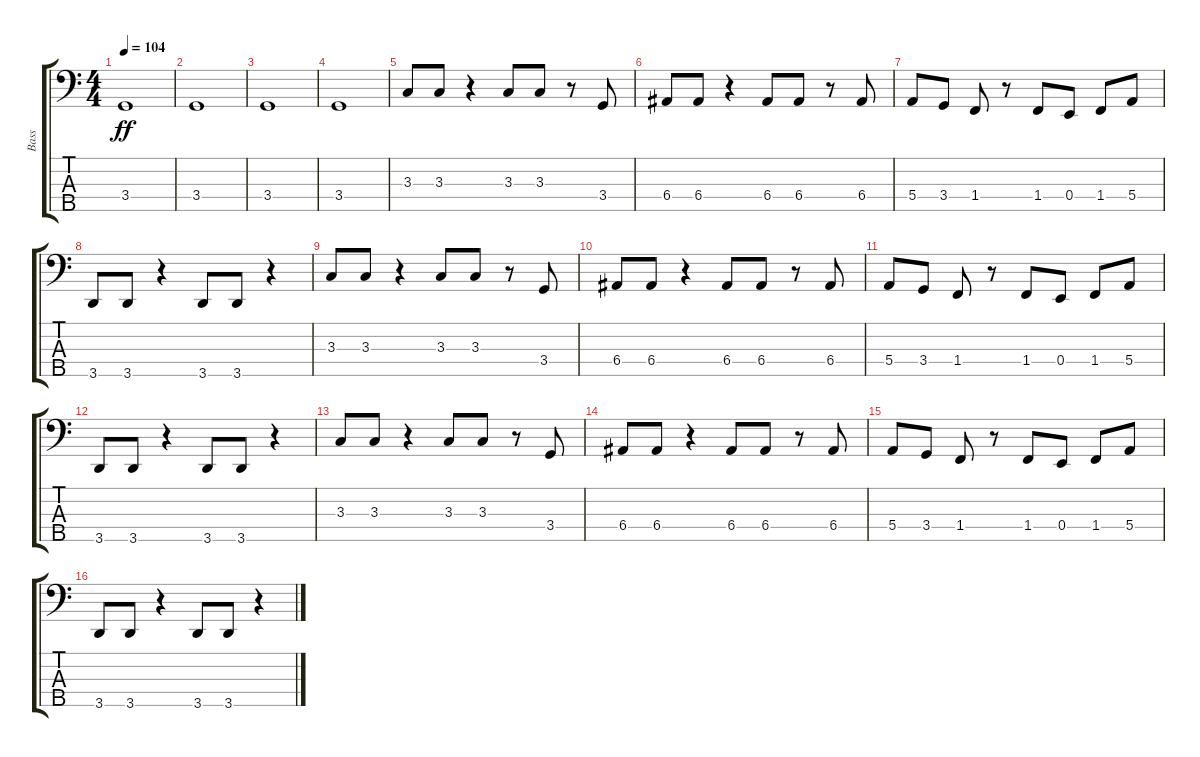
\track ("Bass" "Bass") {instrument fretlessbass}
\staff {score tabs}
\tuning (G2 D2 A1 E1 B0) {hide}
\ts (4 4)
\tempo 104
\clef f4
\ks c
3.4.1{dy ff} |
3.4.1 |
3.4.1 |
3.4.1 |
3.3.8 3.3.8 r.4 3.3.8 3.3.8 r.8 3.4.8 |
6.4.8 6.4.8 r.4 6.4.8 6.4.8 r.8 6.4.8 |
5.4.8 3.4.8 1.4.8 r.8 1.4.8 0.4.8 1.4.8 5.4.8 |
3.5.8 3.5.8 r.4 3.5.8 3.5.8 r.4 |
3.3.8 3.3.8 r.4 3.3.8 3.3.8 r.8 3.4.8 |
6.4.8 6.4.8 r.4 6.4.8 6.4.8 r.8 6.4.8 |
5.4.8 3.4.8 1.4.8 r.8 1.4.8 0.4.8 1.4.8 5.4.8 |
3.5.8 3.5.8 r.4 3.5.8 3.5.8 r.4 |
3.3.8 3.3.8 r.4 3.3.8 3.3.8 r.8 3.4.8 |
6.4.8 6.4.8 r.4 6.4.8 6.4.8 r.8 6.4.8 |
5.4.8 3.4.8 1.4.8 r.8 1.4.8 0.4.8 1.4.8 5.4.8 |
3.5.8 3.5.8 r.4 3.5.8 3.5.8 r.4
